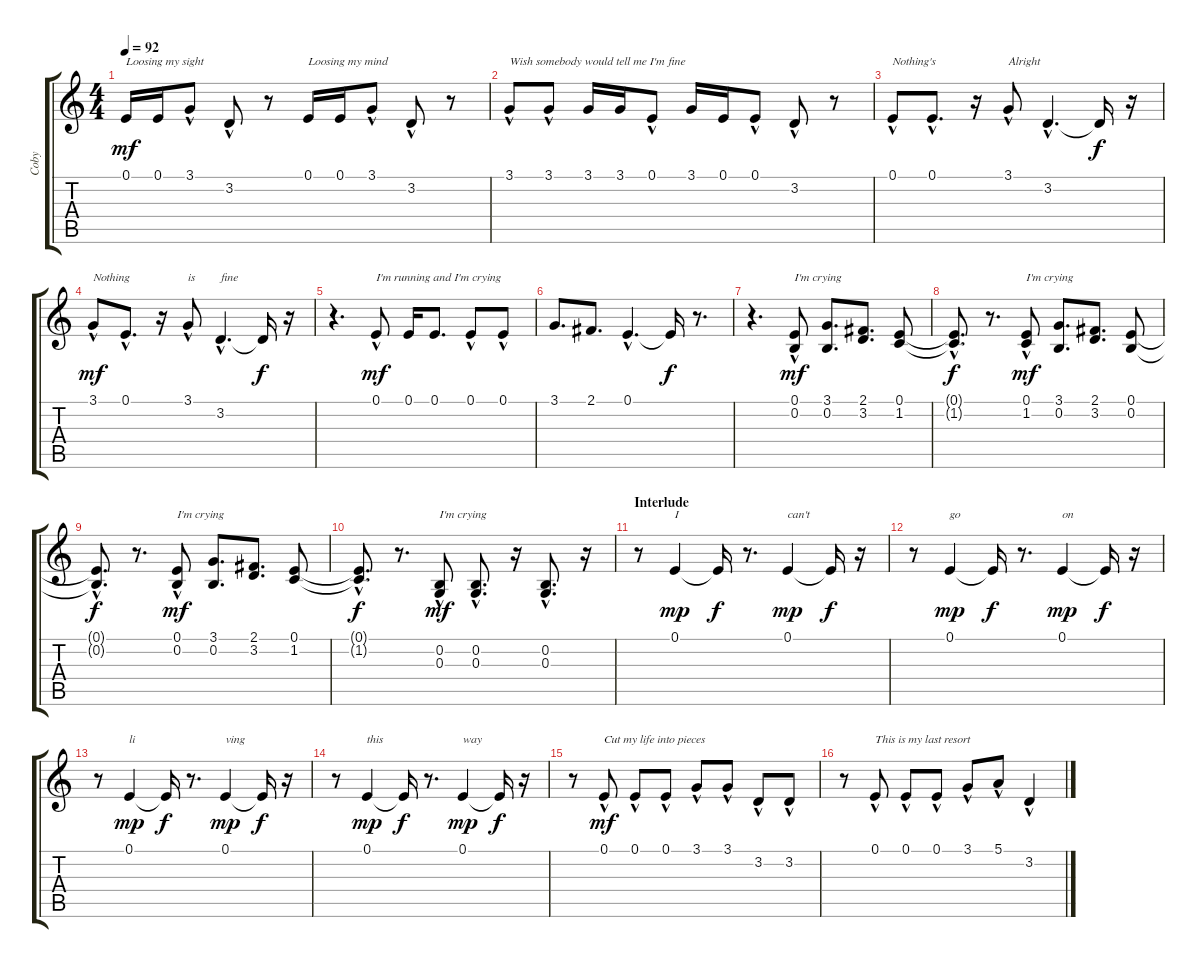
\track ("Coby" "Coby") {instrument clarinet}
\staff {score tabs}
\tuning (E4 B3 G3 D3 A2 E2) {hide}
\ts (4 4)
\tempo 92
\clef g2
\ks c
0.1.16{txt "Loosing my sight" dy mf} 0.1.16 3.1{hac}.8 3.2{hac}.8 r.8 0.1.16{txt "Loosing my mind"} 0.1.16 3.1{hac}.8 3.2{hac}.8 r.8 |
3.1{hac}.8{txt "Wish somebody would tell me I'm fine"} 3.1{hac}.8 3.1.16 3.1.16 0.1{hac}.8 3.1.16 0.1.16 0.1{hac}.8 3.2{hac}.8 r.8 |
0.1{hac}.8{txt "Nothing's"} 0.1{hac}.8{d} r.16 3.1{hac}.8{txt "Alright"} 3.2{hac}.4{d} 3.2{t}.16{dy f} r.16 |
3.1{hac}.8{txt "Nothing" dy mf} 0.1{hac}.8{d} r.16 3.1{hac}.8{txt "is"} 3.2{hac}.4{d txt "fine"} 3.2{t}.16{dy f} r.16 |
r.4{d} 0.1{hac}.8{txt "I'm running and I'm crying" dy mf} 0.1.16 0.1.8{d} 0.1{hac}.8 0.1{hac}.8 |
3.1.8{d volume 16} 2.1.8{d} 0.1{hac}.4{d} 0.1{t}.16{dy f} r.8{d} |
r.4{d} (0.1{hac} 0.2).8{txt "I'm crying" dy mf} (3.1 0.2).8{d} (2.1 3.2).8{d} (0.1 1.2).8 |
(0.1{hac t} 1.2{hac t}).8{d dy f} r.8{d} (0.1{hac} 1.2{hac}).8{txt "I'm crying" dy mf} (3.1 0.2).8{d} (2.1 3.2).8{d} (0.1 0.2).8 |
(0.1{hac t} 0.2{hac t}).8{d dy f} r.8{d} (0.1{hac} 0.2{hac}).8{txt "I'm crying" dy mf} (3.1 0.2).8{d} (2.1 3.2).8{d} (0.1 1.2).8 |
(0.1{hac t} 1.2{hac t}).8{d dy f} r.8{d} (0.2{hac} 0.3{hac}).8{txt "I'm crying" dy mf} (0.2{hac} 0.3{hac}).8{d} r.16 (0.2{hac} 0.3{hac}).8{d} r.16 |
\section ("" "Interlude")
r.8{volume 9} 0.1.4{txt "I" dy mp} 0.1{t}.16{dy f} r.8{d} 0.1.4{txt "can't" dy mp} 0.1{t}.16{dy f} r.16 |
r.8 0.1.4{txt "go" dy mp} 0.1{t}.16{dy f} r.8{d} 0.1.4{txt "on" dy mp} 0.1{t}.16{dy f} r.16 |
r.8 0.1.4{txt "li" dy mp} 0.1{t}.16{dy f} r.8{d} 0.1.4{txt "ving" dy mp} 0.1{t}.16{dy f} r.16 |
r.8 0.1.4{txt "this" dy mp} 0.1{t}.16{dy f} r.8{d} 0.1.4{txt "way" dy mp} 0.1{t}.16{dy f} r.16 |
r.8 0.1{hac}.8{txt "Cut my life into pieces" dy mf volume 13} 0.1{hac}.8 0.1{hac}.8 3.1{hac}.8 3.1{hac}.8 3.2{hac}.8 3.2{hac}.8 |
r.8 0.1{hac}.8{txt "This is my last resort"} 0.1{hac}.8 0.1{hac}.8 3.1{hac}.8 5.1{hac}.8 3.2{hac}.4
